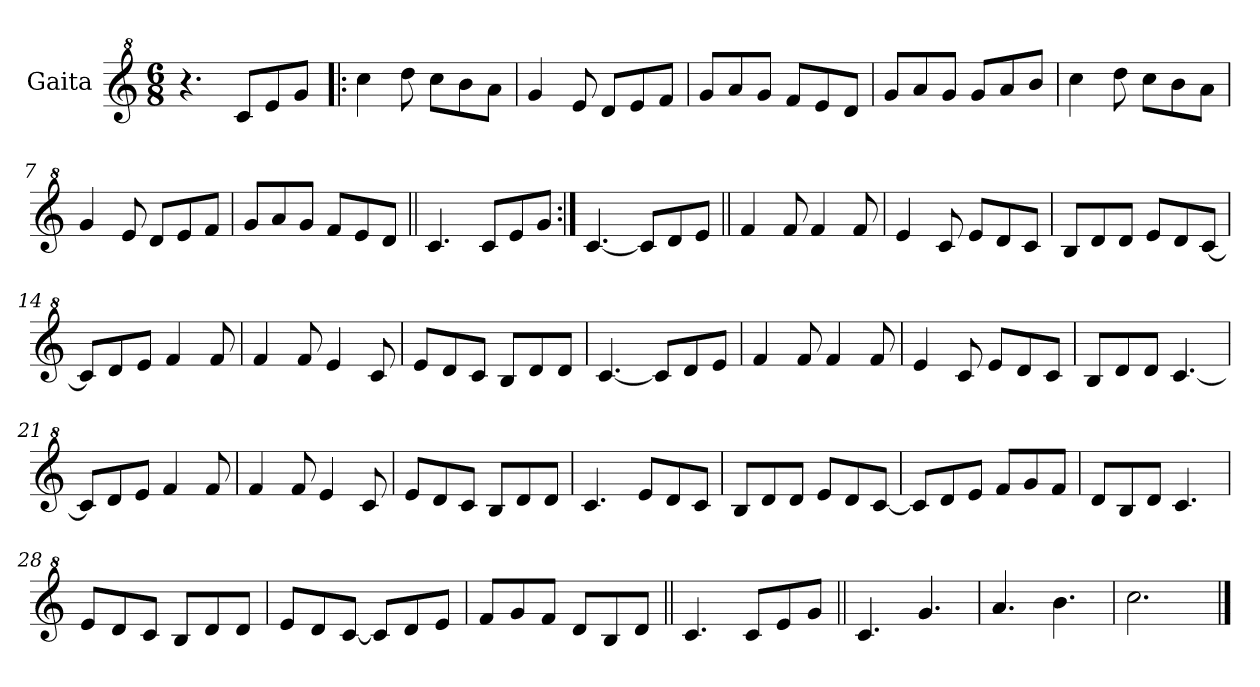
**kern
*part1
*staff1
*I"Gaita
*clefG^2
*k[]
*M6/8
*MM173
=1
4.r
8cc/L
8ee/
8gg/J
=2!|:
4ccc\
8ddd\
8ccc\L
8bb\
8aa\J
=3
4gg/
8ee/
8dd/L
8ee/
8ff/J
=4
8gg/L
8aa/
8gg/J
8ff/L
8ee/
8dd/J
=5
8gg/L
8aa/
8gg/J
8gg/L
8aa/
8bb/J
=6
4ccc\
8ddd\
8ccc\L
8bb\
8aa\J
=7
4gg/
8ee/
8dd/L
8ee/
8ff/J
=8
8gg/L
8aa/
8gg/J
8ff/L
8ee/
8dd/J
!!LO:LB:g=z
=9||
4.cc/
8cc/L
8ee/
8gg/J
=10:|!
[4.cc/
8cc/L]
8dd/
8ee/J
=11||
4ff/
8ff/
4ff/
8ff/
=12
4ee/
8cc/
8ee/L
8dd/
8cc/J
=13
8b/L
8dd/
8dd/J
8ee/L
8dd/
[8cc/J
=14
8cc/L]
8dd/
8ee/J
4ff/
8ff/
=15
4ff/
8ff/
4ee/
8cc/
=16
8ee/L
8dd/
8cc/J
8b/L
8dd/
8dd/J
!!LO:LB:g=z
=17
[4.cc/
8cc/L]
8dd/
8ee/J
=18
4ff/
8ff/
4ff/
8ff/
=19
4ee/
8cc/
8ee/L
8dd/
8cc/J
=20
8b/L
8dd/
8dd/J
[4.cc/
=21
8cc/L]
8dd/
8ee/J
4ff/
8ff/
=22
4ff/
8ff/
4ee/
8cc/
=23
8ee/L
8dd/
8cc/J
8b/L
8dd/
8dd/J
=24
4.cc/
8ee/L
8dd/
8cc/J
!!LO:LB:g=z
=25
8b/L
8dd/
8dd/J
8ee/L
8dd/
[8cc/J
=26
8cc/L]
8dd/
8ee/J
8ff/L
8gg/
8ff/J
=27
8dd/L
8b/
8dd/J
4.cc/
=28
8ee/L
8dd/
8cc/J
8b/L
8dd/
8dd/J
=29
8ee/L
8dd/
[8cc/J
8cc/L]
8dd/
8ee/J
=30
8ff/L
8gg/
8ff/J
8dd/L
8b/
8dd/J
=31||
4.cc/
8cc/L
8ee/
8gg/J
=32||
4.cc/
4.gg/
!!LO:LB:g=z
=33
4.aa/
4.bb\
=34
2.ccc\
==
*-
